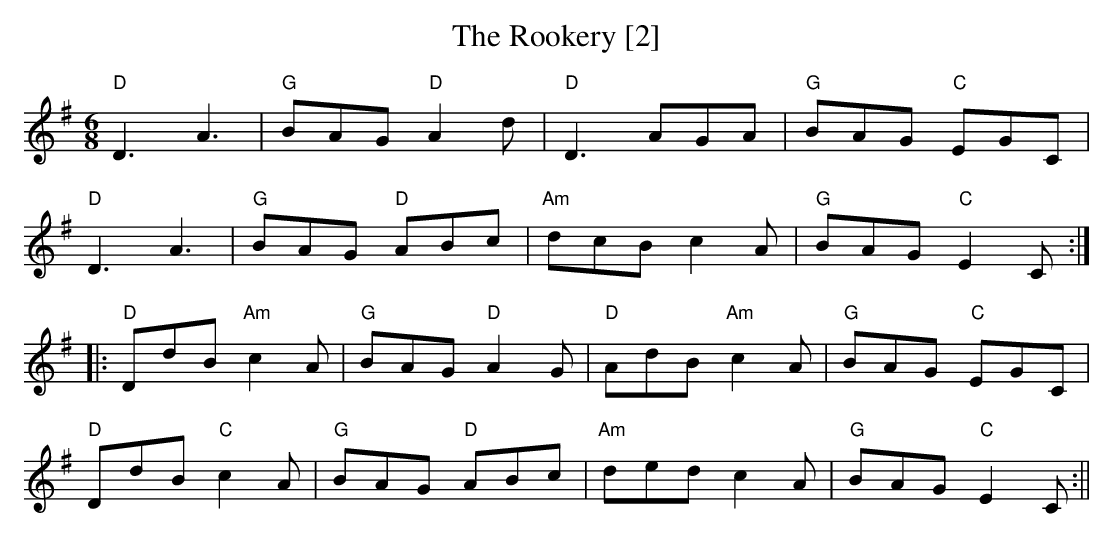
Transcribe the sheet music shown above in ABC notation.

X:1
T:Rookery [2], The
M:6/8
L:1/8
K:Dmix
"D"D3A3|"G"BAG "D"A2d|"D"D3 AGA|"G"BAG "C"EGC|
"D"D3 A3|"G"BAG "D"ABc|"Am"dcB c2A|"G"BAG "C"E2C:|
|:"D"DdB "Am"c2A|"G"BAG "D"A2G|"D"AdB "Am"c2A|"G"BAG "C"EGC|
"D"DdB "C"c2A|"G"BAG "D"ABc|"Am"ded c2A|"G"BAG "C"E2C:||
